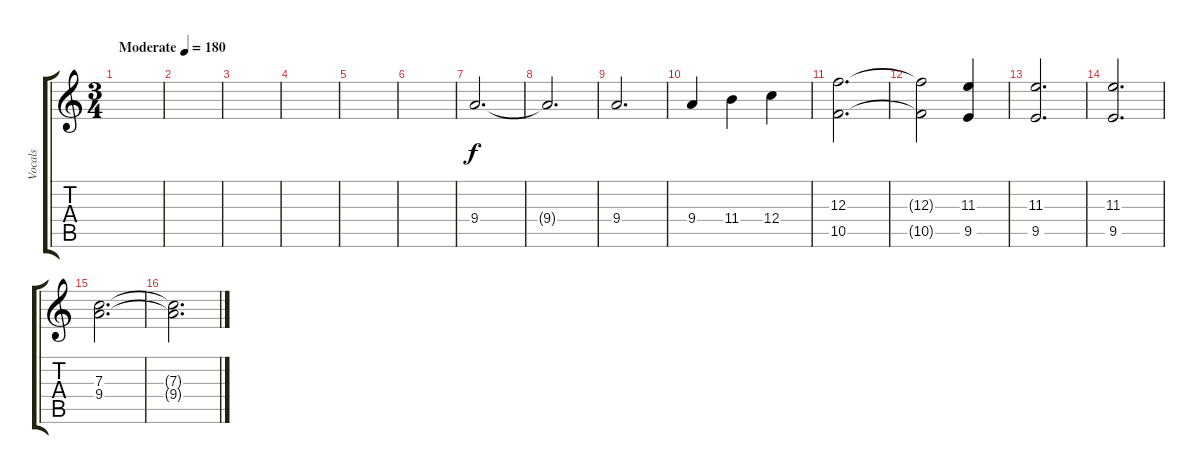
\track ("Vocals" "Vocals") {instrument electricguitarjazz}
\staff {score tabs}
\tuning (D4 A3 F3 C3 G2 C2) {hide}
\ts (3 4)
\tempo (180 "Moderate")
\clef g2
\ks c
|
|
|
|
|
|
9.4.2{d} |
9.4{t}.2{d} |
9.4.2{d} |
9.4.4 11.4.4 12.4.4 |
(12.3 10.5).2{d} |
(12.3{t} 10.5{t}).2 (11.3 9.5).4 |
(11.3 9.5).2{d} |
(11.3 9.5).2{d} |
(7.3 9.4).2{d} |
(7.3{t} 9.4{t}).2{d}
